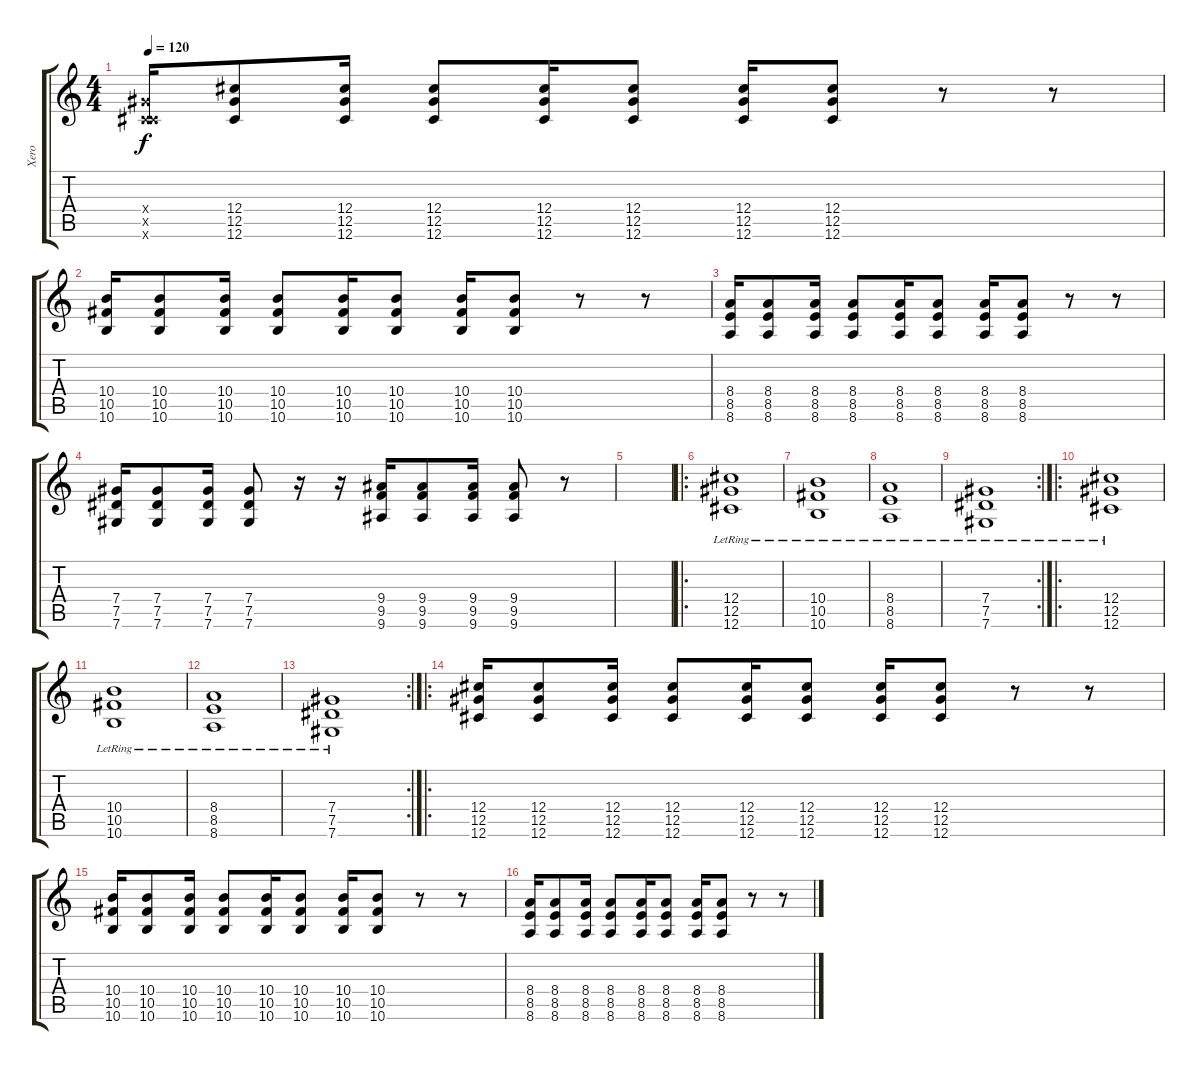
\track ("Xero" "Xero") {instrument distortionguitar}
\staff {score tabs}
\tuning (Eb4 Bb3 Gb3 Db3 Ab2 Db2) {hide}
\ts (4 4)
\tempo 120
\clef g2
\ks c
(0.4{x} 12.5{x} 12.6{x}).16{dy f} (12.4 12.5 12.6).8 (12.4 12.5 12.6).16 (12.4 12.5 12.6).8 (12.4 12.5 12.6).16 (12.4 12.5 12.6).8 (12.4 12.5 12.6).16 (12.4 12.5 12.6).8 r.8 r.8 |
(10.4 10.5 10.6).16 (10.4 10.5 10.6).8 (10.4 10.5 10.6).16 (10.4 10.5 10.6).8 (10.4 10.5 10.6).16 (10.4 10.5 10.6).8 (10.4 10.5 10.6).16 (10.4 10.5 10.6).8 r.8 r.8 |
(8.4 8.5 8.6).16 (8.4 8.5 8.6).8 (8.4 8.5 8.6).16 (8.4 8.5 8.6).8 (8.4 8.5 8.6).16 (8.4 8.5 8.6).8 (8.4 8.5 8.6).16 (8.4 8.5 8.6).8 r.8 r.8 |
(7.4 7.5 7.6).16 (7.4 7.5 7.6).8 (7.4 7.5 7.6).16 (7.4 7.5 7.6).8 r.16 r.16 (9.4 9.5 9.6).16 (9.4 9.5 9.6).8 (9.4 9.5 9.6).16 (9.4 9.5 9.6).8 r.8 |
|
\ro
(12.4{lr} 12.5{lr} 12.6{lr}).1 |
(10.4{lr} 10.5{lr} 10.6{lr}).1 |
(8.4{lr} 8.5{lr} 8.6{lr}).1 |
\rc 2
(7.4{lr} 7.5{lr} 7.6{lr}).1 |
\ro
(12.4{lr} 12.5{lr} 12.6{lr}).1 |
(10.4 10.5{lr} 10.6{lr}).1 |
(8.4{lr} 8.5{lr} 8.6{lr}).1 |
\rc 2
(7.4{lr} 7.5{lr} 7.6{lr}).1 |
\ro
(12.4 12.5 12.6).16 (12.4 12.5 12.6).8 (12.4 12.5 12.6).16 (12.4 12.5 12.6).8 (12.4 12.5 12.6).16 (12.4 12.5 12.6).8 (12.4 12.5 12.6).16 (12.4 12.5 12.6).8 r.8 r.8 |
(10.4 10.5 10.6).16 (10.4 10.5 10.6).8 (10.4 10.5 10.6).16 (10.4 10.5 10.6).8 (10.4 10.5 10.6).16 (10.4 10.5 10.6).8 (10.4 10.5 10.6).16 (10.4 10.5 10.6).8 r.8 r.8 |
(8.4 8.5 8.6).16 (8.4 8.5 8.6).8 (8.4 8.5 8.6).16 (8.4 8.5 8.6).8 (8.4 8.5 8.6).16 (8.4 8.5 8.6).8 (8.4 8.5 8.6).16 (8.4 8.5 8.6).8 r.8 r.8
